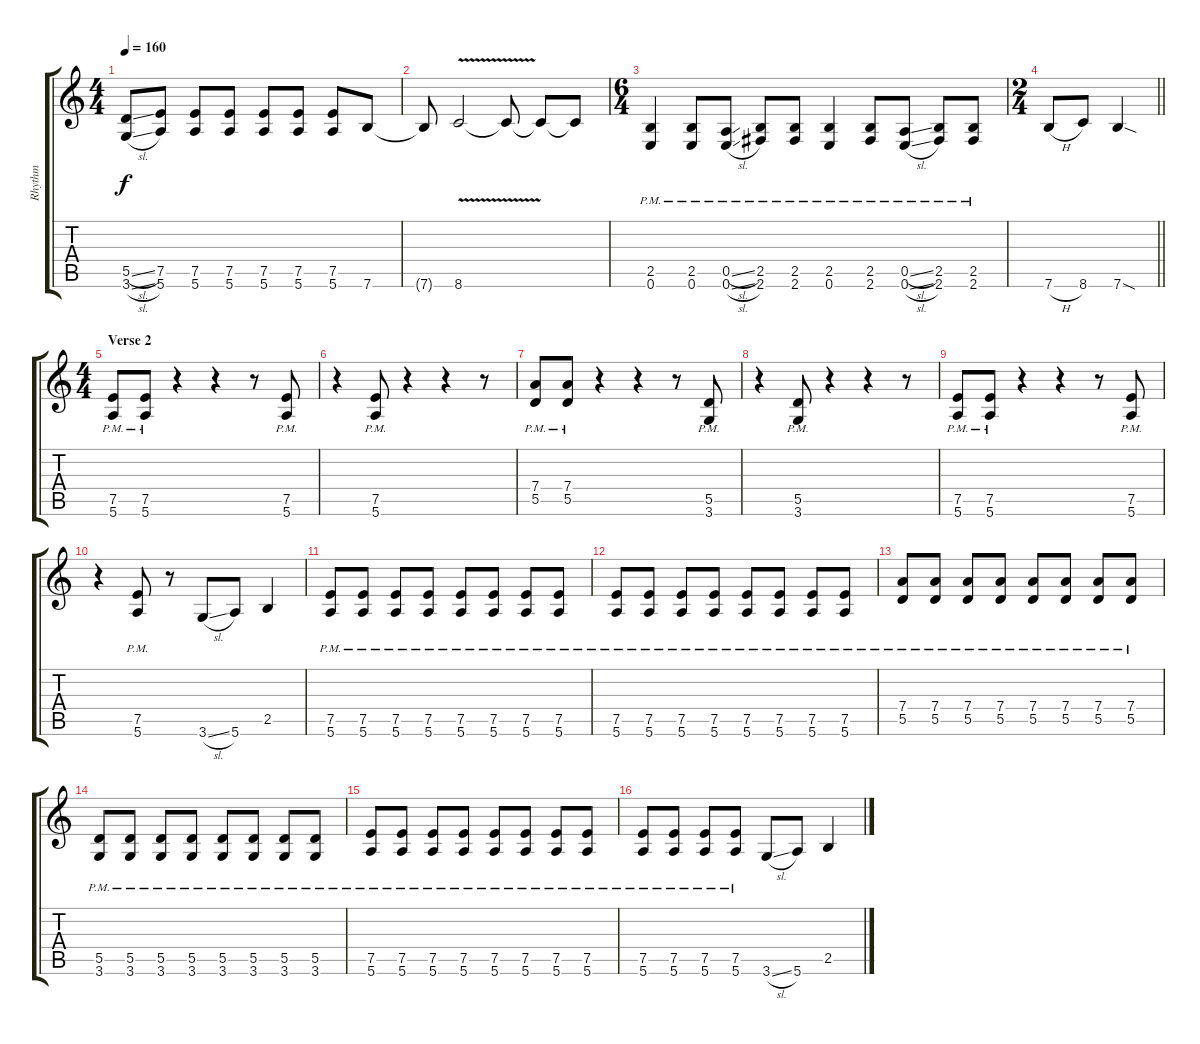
\track ("Rhythm" "Rhythm") {instrument distortionguitar}
\staff {score tabs}
\tuning (E4 B3 G3 D3 A2 E2) {hide}
\ts (4 4)
\tempo 160
\clef g2
\ks c
(5.5{sl} 3.6{sl}).8{dy f} (7.5 5.6).8 (7.5 5.6).8 (7.5 5.6).8 (7.5 5.6).8 (7.5 5.6).8 (7.5 5.6).8 7.6.8 |
7.6{t}.8 8.6{v}.2 8.6{t}.8 8.6{t}.8 8.6{t}.8 |
\ts (6 4)
(2.5{pm} 0.6{pm}).4 (2.5{pm} 0.6{pm}).8 (0.5{sl pm} 0.6{sl pm}).8 (2.5{pm} 2.6{pm}).8 (2.5{pm} 2.6{pm}).8 (2.5{pm} 0.6{pm}).4 (2.5{pm} 2.6{pm}).8 (0.5{sl pm} 0.6{sl pm}).8 (2.5{pm} 2.6{pm}).8 (2.5{pm} 2.6{pm}).8 |
\ts (2 4)
\barLineRight lightlight
7.6{h}.8 8.6.8 7.6{sod}.4 |
\ts (4 4)
\section ("" "Verse 2")
(7.5{pm} 5.6{pm}).8{volume 10} (7.5{pm} 5.6{pm}).8 r.4 r.4 r.8 (7.5{pm} 5.6{pm}).8 |
r.4 (7.5{pm} 5.6{pm}).8 r.4 r.4 r.8 |
(7.4{pm} 5.5{pm}).8 (7.4{pm} 5.5{pm}).8 r.4 r.4 r.8 (5.5{pm} 3.6{pm}).8 |
r.4 (5.5{pm} 3.6{pm}).8 r.4 r.4 r.8 |
(7.5{pm} 5.6{pm}).8 (7.5{pm} 5.6{pm}).8 r.4 r.4 r.8 (7.5{pm} 5.6{pm}).8 |
r.4 (7.5{pm} 5.6{pm}).8 r.8 3.6{sl}.8{volume 16} 5.6.8 2.5.4 |
(7.5{pm} 5.6{pm}).8{volume 13} (7.5{pm} 5.6{pm}).8 (7.5{pm} 5.6{pm}).8 (7.5{pm} 5.6{pm}).8 (7.5{pm} 5.6{pm}).8 (7.5{pm} 5.6{pm}).8 (7.5{pm} 5.6{pm}).8 (7.5{pm} 5.6{pm}).8 |
(7.5{pm} 5.6{pm}).8 (7.5{pm} 5.6{pm}).8 (7.5{pm} 5.6{pm}).8 (7.5{pm} 5.6{pm}).8 (7.5{pm} 5.6{pm}).8 (7.5{pm} 5.6{pm}).8 (7.5{pm} 5.6{pm}).8 (7.5{pm} 5.6{pm}).8 |
(7.4{pm} 5.5{pm}).8 (7.4{pm} 5.5{pm}).8 (7.4{pm} 5.5{pm}).8 (7.4{pm} 5.5{pm}).8 (7.4{pm} 5.5{pm}).8 (7.4{pm} 5.5{pm}).8 (7.4{pm} 5.5{pm}).8 (7.4{pm} 5.5{pm}).8 |
(5.5{pm} 3.6{pm}).8 (5.5{pm} 3.6{pm}).8 (5.5{pm} 3.6{pm}).8 (5.5{pm} 3.6{pm}).8 (5.5{pm} 3.6{pm}).8 (5.5{pm} 3.6{pm}).8 (5.5{pm} 3.6{pm}).8 (5.5{pm} 3.6{pm}).8 |
(7.5{pm} 5.6{pm}).8 (7.5{pm} 5.6{pm}).8 (7.5{pm} 5.6{pm}).8 (7.5{pm} 5.6{pm}).8 (7.5{pm} 5.6{pm}).8 (7.5{pm} 5.6{pm}).8 (7.5{pm} 5.6{pm}).8 (7.5{pm} 5.6{pm}).8 |
(7.5{pm} 5.6{pm}).8 (7.5{pm} 5.6{pm}).8 (7.5{pm} 5.6{pm}).8 (7.5{pm} 5.6{pm}).8 3.6{sl}.8{volume 16} 5.6.8 2.5.4
